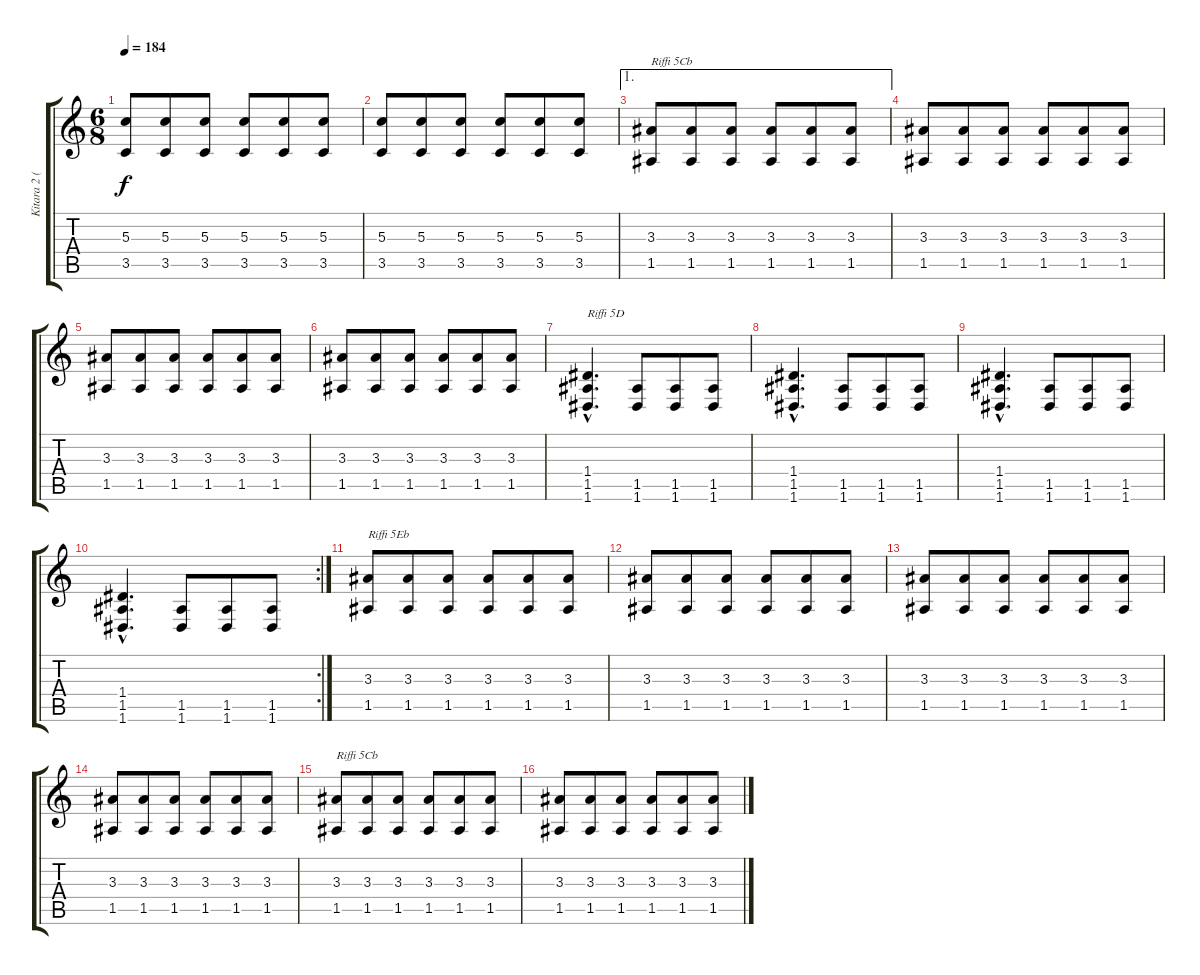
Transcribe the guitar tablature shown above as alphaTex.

\track ("Kitara 2 (Tuomo)" "Kitara 2 (") {instrument distortionguitar}
\staff {score tabs}
\tuning (E4 B3 G3 D3 A2 D2) {hide}
\ts (6 8)
\tempo 184
\clef g2
\ks c
(5.3 3.5).8{dy f} (5.3 3.5).8 (5.3 3.5).8 (5.3 3.5).8 (5.3 3.5).8 (5.3 3.5).8 |
(5.3 3.5).8 (5.3 3.5).8 (5.3 3.5).8 (5.3 3.5).8 (5.3 3.5).8 (5.3 3.5).8 |
\ae 1
(3.3 1.5).8{txt "Riffi 5Cb"} (3.3 1.5).8 (3.3 1.5).8 (3.3 1.5).8 (3.3 1.5).8 (3.3 1.5).8 |
(3.3 1.5).8 (3.3 1.5).8 (3.3 1.5).8 (3.3 1.5).8 (3.3 1.5).8 (3.3 1.5).8 |
(3.3 1.5).8 (3.3 1.5).8 (3.3 1.5).8 (3.3 1.5).8 (3.3 1.5).8 (3.3 1.5).8 |
(3.3 1.5).8 (3.3 1.5).8 (3.3 1.5).8 (3.3 1.5).8 (3.3 1.5).8 (3.3 1.5).8 |
(1.4{hac} 1.5{hac} 1.6{hac}).4{d txt "Riffi 5D"} (1.5 1.6).8 (1.5 1.6).8 (1.5 1.6).8 |
(1.4{hac} 1.5{hac} 1.6{hac}).4{d} (1.5 1.6).8 (1.5 1.6).8 (1.5 1.6).8 |
(1.4{hac} 1.5{hac} 1.6{hac}).4{d} (1.5 1.6).8 (1.5 1.6).8 (1.5 1.6).8 |
\rc 2
(1.4{hac} 1.5{hac} 1.6{hac}).4{d} (1.5 1.6).8 (1.5 1.6).8 (1.5 1.6).8 |
(3.3 1.5).8{txt "Riffi 5Eb"} (3.3 1.5).8 (3.3 1.5).8 (3.3 1.5).8 (3.3 1.5).8 (3.3 1.5).8 |
(3.3 1.5).8 (3.3 1.5).8 (3.3 1.5).8 (3.3 1.5).8 (3.3 1.5).8 (3.3 1.5).8 |
(3.3 1.5).8 (3.3 1.5).8 (3.3 1.5).8 (3.3 1.5).8 (3.3 1.5).8 (3.3 1.5).8 |
(3.3 1.5).8 (3.3 1.5).8 (3.3 1.5).8 (3.3 1.5).8 (3.3 1.5).8 (3.3 1.5).8 |
(3.3 1.5).8{txt "Riffi 5Cb"} (3.3 1.5).8 (3.3 1.5).8 (3.3 1.5).8 (3.3 1.5).8 (3.3 1.5).8 |
(3.3 1.5).8 (3.3 1.5).8 (3.3 1.5).8 (3.3 1.5).8 (3.3 1.5).8 (3.3 1.5).8
